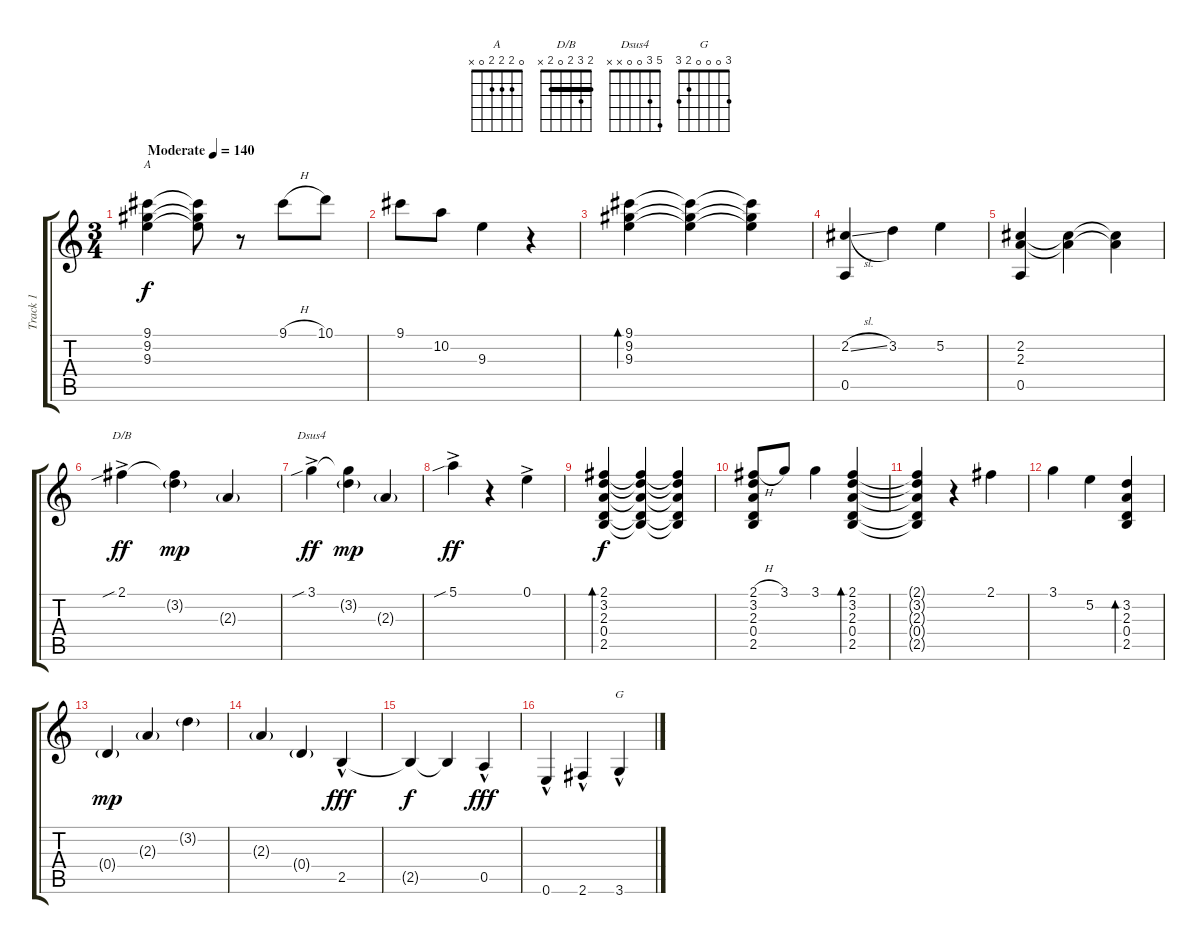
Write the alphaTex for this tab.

\track ("Track 1" "Track 1") {instrument acousticguitarsteel}
\staff {score tabs}
\tuning (E4 B3 G3 D3 A2 E2) {hide}
\chord ("A" 0 2 2 2 0 x)
\chord ("D/B" 2 3 2 0 2 x) {barre 2}
\chord ("Dsus4" 5 3 0 0 x x)
\chord ("G" 3 0 0 0 2 3)
\ts (3 4)
\tempo (140 "Moderate")
\clef g2
\ks c
(9.1 9.2 9.3).4{ch "A" dy f instrument acousticguitarsteel} (9.1{t} 9.2{t} 9.3{t}).8 r.8 9.1{h}.8 10.1.8 |
9.1.8 10.2.8 9.3.4 r.4 |
(9.1 9.2 9.3).4{bd 120} (9.1{t} 9.2{t} 9.3{t}).4 (9.1{t} 9.2{t} 9.3{t}).4 |
(2.2{sl} 0.5).4 3.2.4 5.2.4 |
(2.2 2.3 0.5).4 (2.2{t} 2.3{t}).4 (2.2{t} 2.3{t}).4 |
2.1{sib ac}.4{ch "D/B" dy ff} (2.1{t} 3.2{g}).4{dy mp} 2.3{g}.4 |
3.1{sib ac}.4{ch "Dsus4" dy ff} (3.1{t} 3.2{g}).4{dy mp} 2.3{g}.4 |
5.1{sib ac}.4{dy ff} r.4 0.1{ac}.4 |
(2.1 3.2 2.3 0.4 2.5).4{bd 240 dy f} (2.1{t} 3.2{t} 2.3{t} 0.4{t} 2.5{t}).4 (2.1{t} 3.2{t} 2.3{t} 0.4{t} 2.5{t}).4 |
(2.1{h} 3.2 2.3 0.4 2.5).8 3.1.8 3.1.4 (2.1 3.2 2.3 0.4 2.5).4{bd 240} |
(2.1{t} 3.2{t} 2.3{t} 0.4{t} 2.5{t}).4 r.4 2.1.4 |
3.1.4 5.2.4 (3.2 2.3 0.4 2.5).4{bd 240} |
0.4{g}.4{dy mp} 2.3{g}.4 3.2{g}.4 |
2.3{g}.4 0.4{g}.4 2.5{hac}.4{dy fff} |
2.5{t}.4{dy f} 2.5{t}.4 0.5{hac}.4{dy fff} |
0.6{hac}.4 2.6{hac}.4 3.6{hac}.4{ch "G"}
